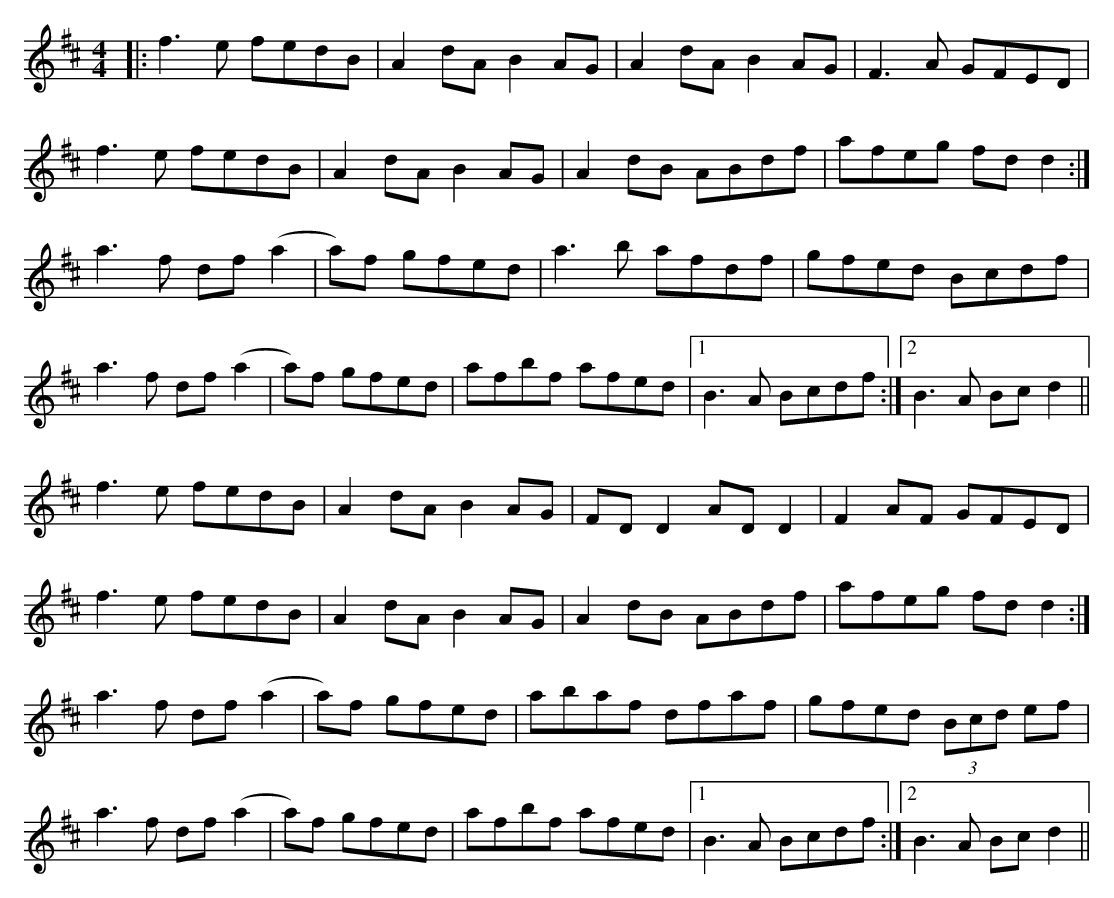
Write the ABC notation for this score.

X:1
M:4/4
K:D
|:f3e fedB|A2 dA B2 AG|A2 dA B2 AG|F3A GFED|
f3e fedB|A2 dA B2 AG|A2 dB ABdf|afeg fd d2:|
a3f df (a2|a)3f gfed|a3b afdf|gfed Bcdf|
a3f df (a2|a)3f gfed|afbf afed|1 B3A Bcdf:|2 B3A Bc d2||
f3e fedB|A2 dA B2 AG|FD D2 AD D2|F2 AF GFED|
f3e fedB|A2 dA B2 AG|A2 dB ABdf|afeg fd d2:|
a3f df (a2|a)3f gfed|abaf dfaf|gfed (3Bcd ef|
a3f df (a2|a)3f gfed|afbf afed|1 B3A Bcdf:|2 B3A Bc d2||
